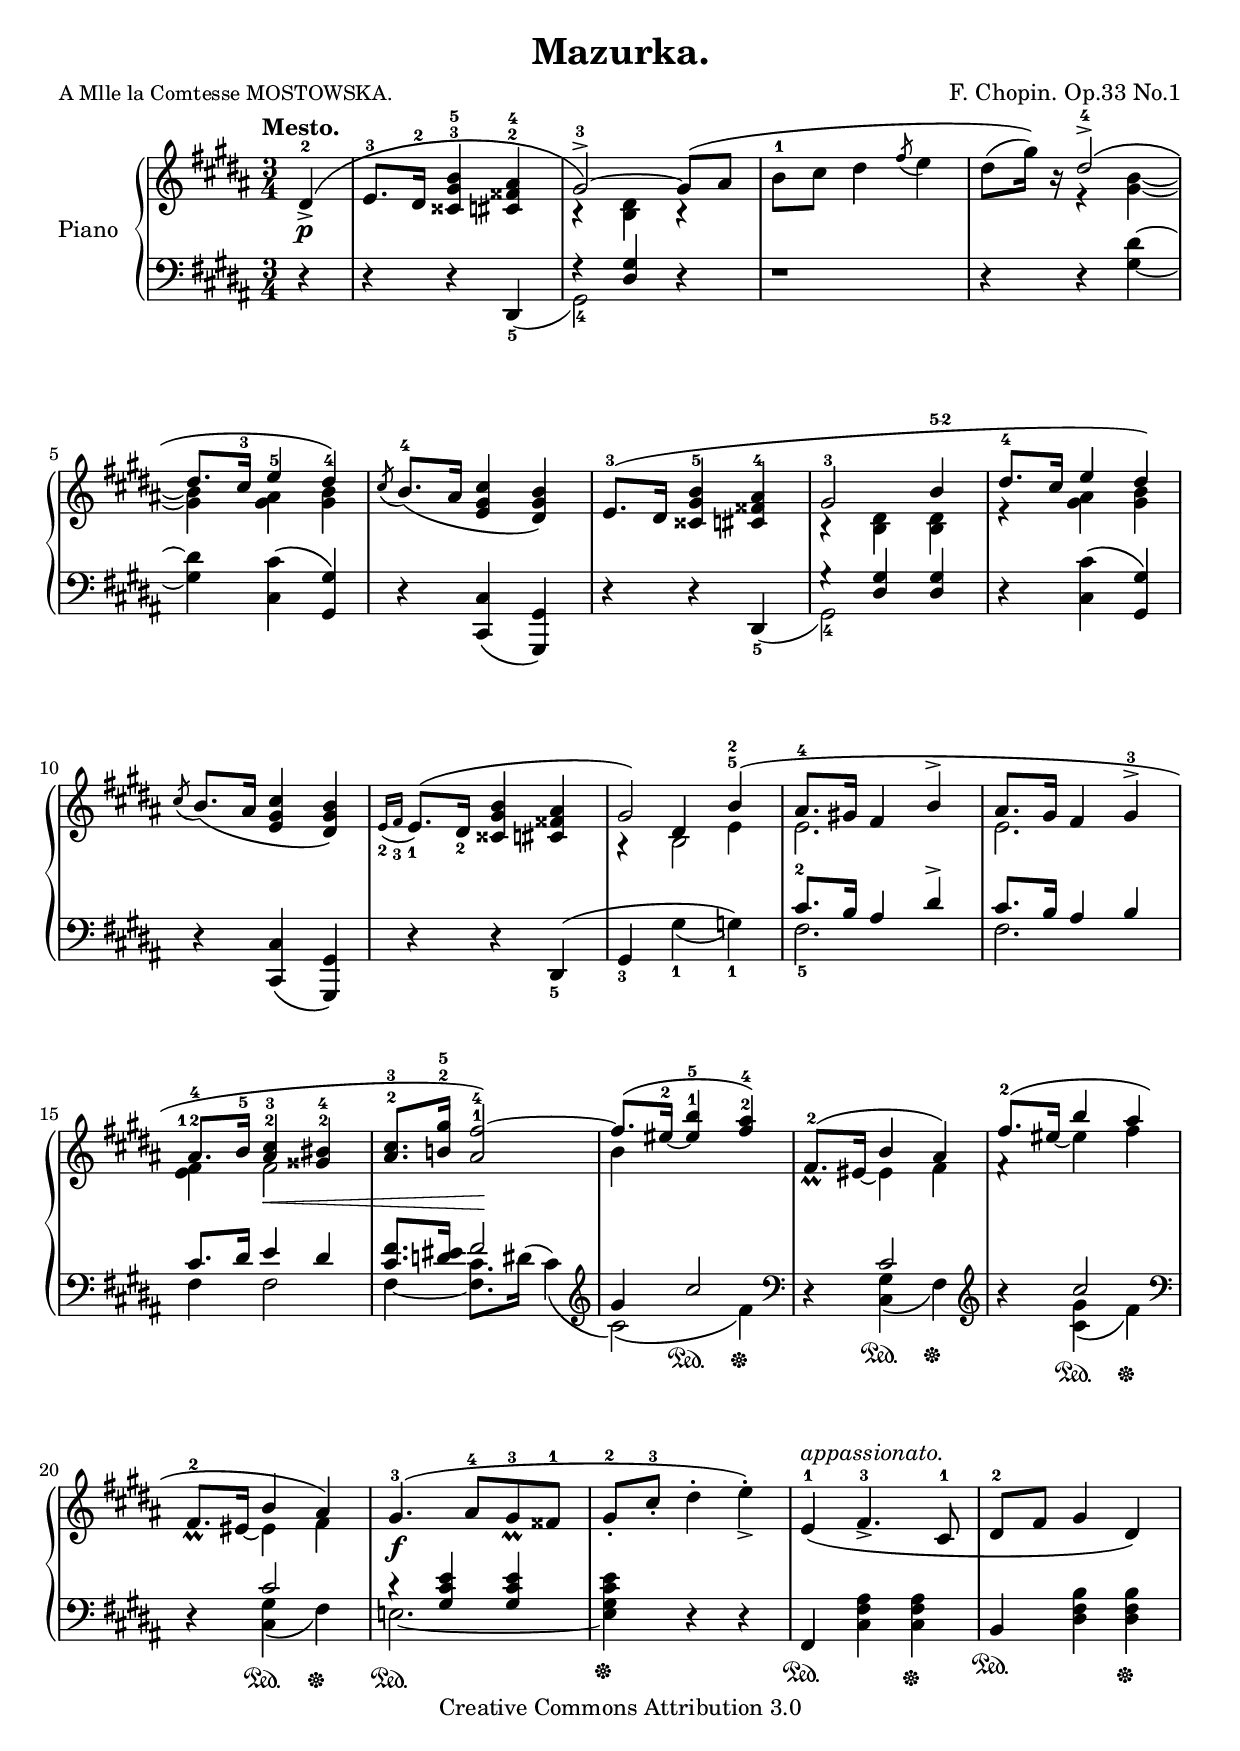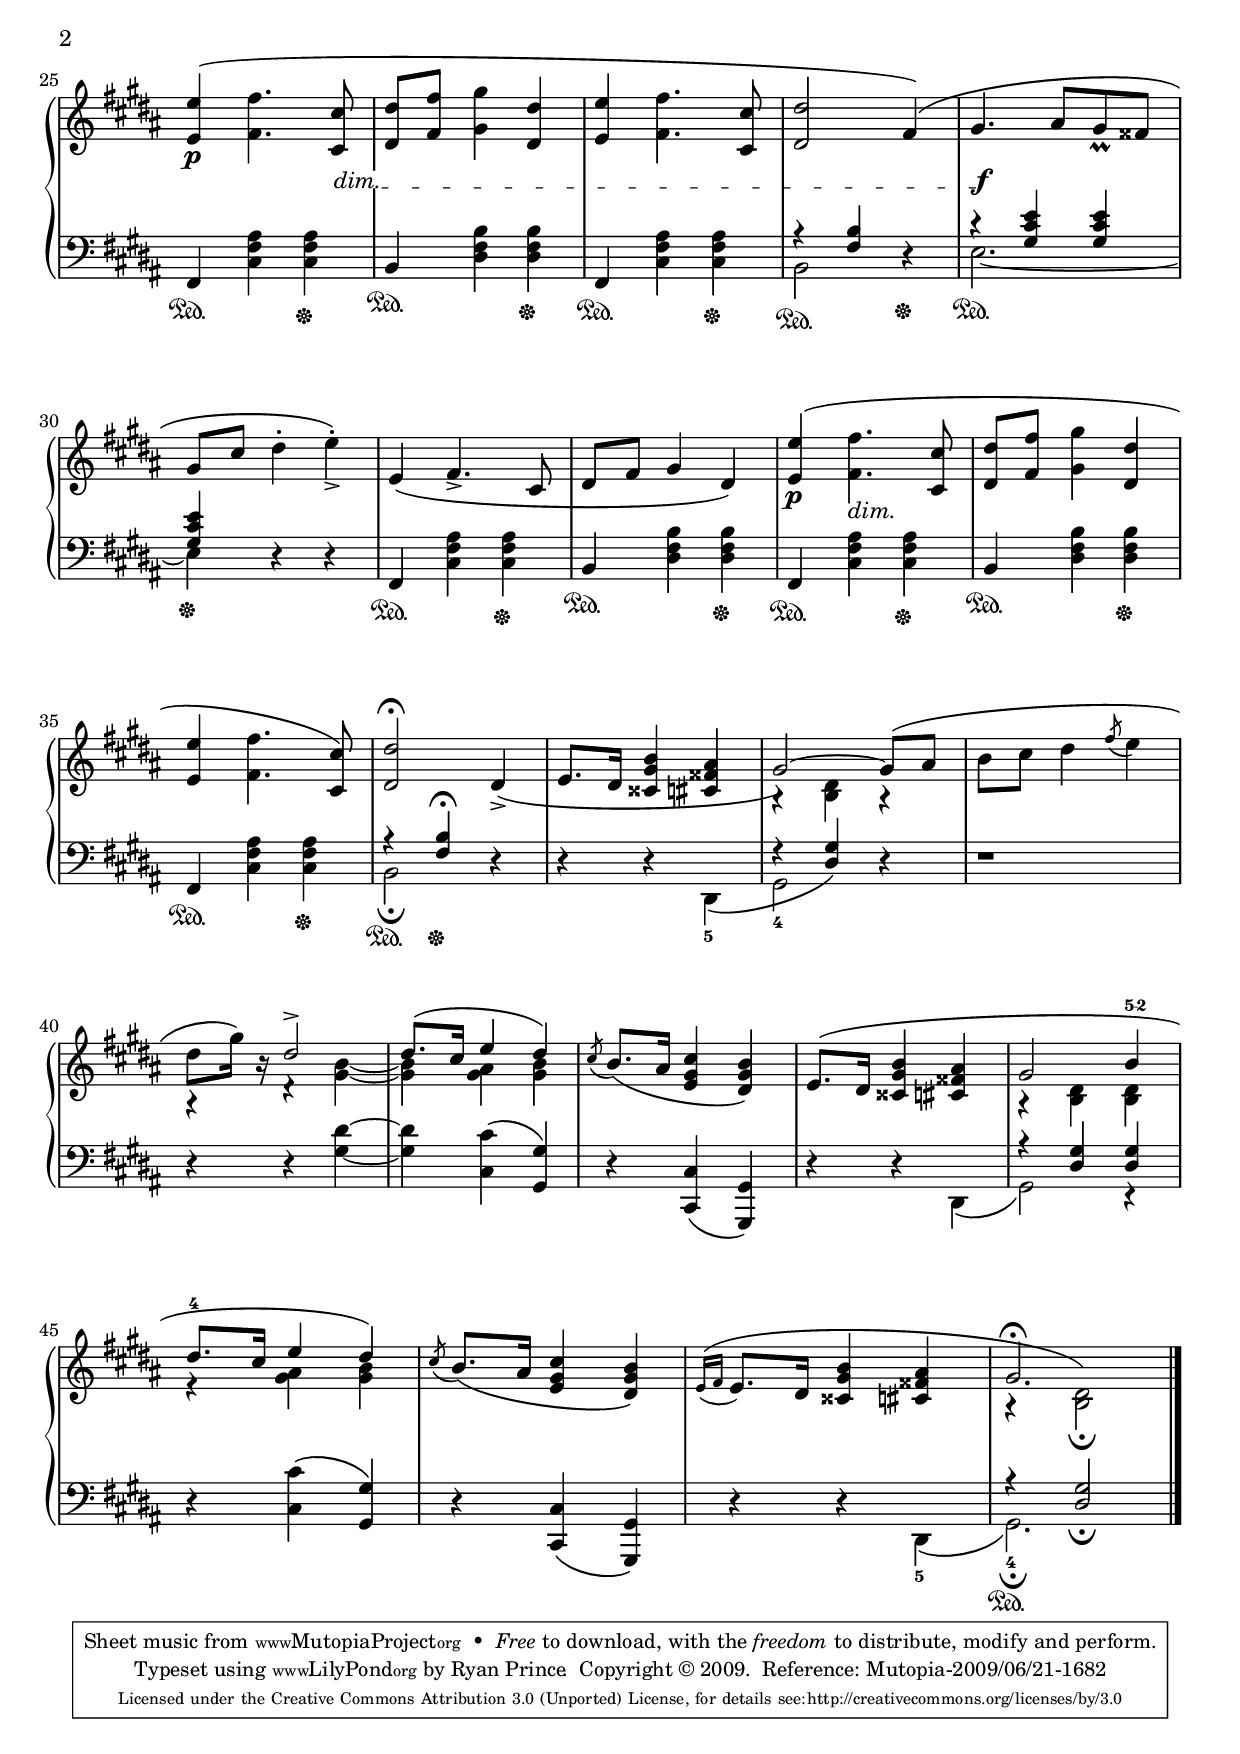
\version "2.12.2"

\header {

  title = "Mazurka."
  composer = "F. Chopin. Op.33 No.1"
  poet = \markup { \small "A Mlle la Comtesse MOSTOWSKA." } % this is actually the dedication

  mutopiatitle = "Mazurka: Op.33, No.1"
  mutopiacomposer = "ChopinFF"
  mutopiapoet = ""
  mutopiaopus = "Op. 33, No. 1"
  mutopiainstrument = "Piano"
  date = "1837-1838"
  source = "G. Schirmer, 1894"
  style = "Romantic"
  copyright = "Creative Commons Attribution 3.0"
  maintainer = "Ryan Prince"
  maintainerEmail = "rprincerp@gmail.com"
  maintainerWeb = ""
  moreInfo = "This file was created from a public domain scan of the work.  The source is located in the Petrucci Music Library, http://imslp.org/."

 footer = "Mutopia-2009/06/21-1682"
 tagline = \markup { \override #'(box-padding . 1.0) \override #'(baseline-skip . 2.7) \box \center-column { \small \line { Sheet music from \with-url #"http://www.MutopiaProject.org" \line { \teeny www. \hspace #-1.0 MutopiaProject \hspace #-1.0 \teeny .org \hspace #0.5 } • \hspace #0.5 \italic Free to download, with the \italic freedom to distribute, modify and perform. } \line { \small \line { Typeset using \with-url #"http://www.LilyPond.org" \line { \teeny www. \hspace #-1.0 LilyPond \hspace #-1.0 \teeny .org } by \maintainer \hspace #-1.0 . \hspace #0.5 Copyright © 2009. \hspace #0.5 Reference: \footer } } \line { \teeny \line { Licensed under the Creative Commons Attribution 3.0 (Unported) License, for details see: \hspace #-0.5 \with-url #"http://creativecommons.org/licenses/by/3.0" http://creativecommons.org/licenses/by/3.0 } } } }
}

su = \stemUp
sd = \stemDown
nb = \noBreak
bk = \break

\score {

\new PianoStaff <<
  \set PianoStaff.instrumentName = "Piano"
  \set PianoStaff.connectArpeggios = ##t
  \new Staff = "up" \relative c' << { \time 3/4 \key gis \minor \clef treble

    \partial 4*1 \su \once \override TextScript #'extra-offset = #'(-3.5 . 0.0)
        dis^\markup { \bold "Mesto." }_>_\p^2^\(					\nb	| % 0
    e8.^3[ dis16^2] <cisis gis'^3 b^5>4 <cis fisis^2 ais^4>				\nb	| % 1
    gis'2^3^>\)^~ gis8^\([ ais]								\nb	| % 2
    \sd b^1[ cis] dis4 \su \slurDown \acciaccatura fis8 \slurNeutral \sd e4		\nb	| % 3
    dis8^( gis16)\)] b,\rest  \su dis2^4^>^\(				\noPageBreak	\bk	| % 4
    dis8.[ cis16^3] e4^5 dis^4\)							\nb	| % 5
    \acciaccatura cis8 b8.^4_\([ ais16] <e gis cis>4 <dis gis b>\)			\nb	| % 6
    e8.^3^\([ dis16] <cisis gis' b>4^5 <cis fisis ais>^4				\nb	| % 7
    gis'2^3 b4^\markup { \finger "5-2" }						\nb	| % 8
    dis8.^4[ cis16] e4 dis\)						\noPageBreak	\bk	| % 9
    \acciaccatura cis8 b8._\([ ais16] <e gis cis>4 <dis gis b>\)			\nb	| % 10
    \grace { e16_(_\markup { \finger "2" }[ fis_\markup { \finger "3" }] }
        e8.)_\markup { \finger "1" } ^\([ dis16_\markup { \finger "2" }]
        <cisis gis' b>4 <cis fisis ais>	\nb						\nb	| % 11
    gis'2*1/2\) dis4 b'^\markup { \finger "5" }^\(					\nb	| % 12
    ais8.^4[ gis!16] fis4 b^>								\nb	| % 13
    ais8.[ gis16] fis4 gis^3^>						\noPageBreak	\bk	| % 14
    ais8.^4[ b16^5] <ais^2 cis^3>4_\< <gisis^2 bis^4>					\nb	| % 15
    <ais^2 cis^3>8.[ <b! gis'>16^2^5] <ais^1 fis'^4^~>2\!\)				\nb	| % 16
    fis'8.^\([ eis16^2_~] <eis^1 b'^5>4 <fis^2 ais^4>\)					\nb	| % 17
    fis,8.^\(_\prall^2[ eis16_~] \sd eis4 \su ais\)					\nb	| % 18
    fis'8.^\(^2[ eis16_~] \sd eis4 \su ais				\noPageBreak    \bk	| % 19
    fis,8.^\(_\prall^2[ eis16_~] \sd eis4 \su ais\)					\nb	| % 20
    gis4._\f^3^\( ais8^4[ gis_\prall^3 fisis^1]						\nb	| % 21
    gis_.^2[ cis_.^3] \sd dis4^. e^._>\)						\nb	| % 22
    \su e,^1^\markup { \italic "appassionato." }_\( fis4.^3_> cis8^1			\nb	| % 23
    dis^2[ fis] gis4 dis\)							\pageBreak	| % 24

    <e e'>_\p^\( \sd <fis fis'>4. \su \override
        TextSpanner #'bound-details #'left #'text = \markup { \whiteout \italic "dim." }
        \override TextSpanner #'(bound-details right text) = \markup { \dynamic "f" }
        \override TextSpanner #'dash-fraction = #0.2
        \textSpannerDown <cis cis'>8\startTextSpan					\nb	| % 25
    <dis dis'>8[ <fis fis'>] \sd <gis gis'>4 \su <dis dis'>				\nb	| % 26
    <e e'>4 \sd <fis fis'>4. \su <cis cis'>8						\nb	| % 27
    <dis dis'>2 fis4\)^\(								\nb	| % 28
    gis4.\stopTextSpan ais8[ gis_\prall fisis]				\noPageBreak	\bk	| % 29
    gis[ cis] \sd dis4^. e^._>\)							\nb	| % 30
    \su e,_\( fis4._> cis8								\nb	| % 31
    dis[ fis] gis4 dis\)								\nb	| % 32
    <e e'>_\p^\( \sd <fis fis'>4._\markup { \italic "dim." } \su <cis cis'>8		\nb	| % 33
    <dis dis'>8[ <fis fis'>] \sd <gis gis'>4 \su <dis dis'>		\noPageBreak	\bk	| % 34
    <e e'>4 \sd <fis fis'>4. \su <cis cis'>8\)						\nb	| % 35
    <dis dis'>2^\fermata dis4_>_\(							\nb	| % 36
    e8.[ dis16] <cisis gis' b>4 <cis fisis ais>						\nb	| % 37
    gis'2\)^~ gis8^\([ ais]								\nb	| % 38
    \sd b[ cis] dis4 \su \slurDown \acciaccatura fis8 \slurNeutral \sd e4 \noPageBreak	\bk	| % 39
    dis8[ gis16\)] b,\rest \su dis2^>							\nb	| % 40
    dis8.^\([ cis16] e4 dis\)								\nb	| % 41
    \acciaccatura cis8 b8._\([ ais16] <e gis cis>4 <dis gis b>\)			\nb	| % 42
    e8.^\([ dis16] <cisis gis' b>4 <cis fisis ais>					\nb	| % 43
    gis'2 b4^\markup { \finger "5-2" }					\noPageBreak	\bk	| % 44
    dis8.^4^\([ cis16] e4 dis\)								\nb	| % 45
    \acciaccatura cis8 b8._\([ ais16] <e gis cis>4 <dis gis b>\)			\nb	| % 46
    \grace { e16^\(_([ fis] } e8.)[ dis16] <cisis gis' b>4 <cis fisis ais>		\nb	| % 47
    a4\rest \sd <b dis>2_\fermata\)							\nb\bar"|." % 48

  } \\ \relative c' {

    s4												| % 0
    s2.												| % 1
    \sd b4\rest <b dis> b\rest									| % 2
    s2.												| % 3
    s4 e\rest <gis_~ b_~>									| % 4
    <gis b> <gis ais> <gis b>									| % 5
    s2.												| % 6
    s												| % 7
    b,4\rest <b dis> <b dis>									| % 8
    e\rest <gis ais> <gis b>									| % 9
    s2.												| % 10
    s												| % 11
    a,4\rest b2*1/2 e4^\markup { \finger "2" }							| % 12
    e2.												| % 13
    e2.												| % 14
    <e^1 fis^2>4  fis2										| % 15
    s2.												| % 16
    b4 s2											| % 17
    s4 \su b \sd fis										| % 18
    f4\rest \su b'\sd fis									| % 19
    s4 \su b,\sd fis										| % 20
    s2.												| % 21
    s												| % 22
    s												| % 23
    s												| % 24

    s2.												| % 25
    s												| % 26
    s												| % 27
    s												| % 28
    s												| % 29
    s												| % 30
    s												| % 31
    s												| % 32
    s												| % 33
    s												| % 34
    s												| % 35
    s												| % 36
    s2.												| % 37
    a,4\rest <b dis> a\rest									| % 38
    s2.												| % 39
    a4\rest d\rest <gis_~ b_~>									| % 40
    <gis b> <gis ais> <gis b>									| % 41
    s2.												| % 42
    s												| % 43
    a,4\rest <b dis> <b dis>									| % 44
    e\rest <gis ais> <gis b>									| % 45
    s2.												| % 46
    s												| % 47
    \su gis2.^\fermata										| % 48

  } >>


  \new Staff = "down" \relative c << { \time 3/4 \key gis \minor \clef bass

    d4\rest											| % 0
    d\rest d\rest s										| % 1
    f\rest \su <dis gis> d\rest									| % 2
    d1*3/4\rest											| % 3
    d4\rest d\rest \sd <gis_~ dis'^~>								| % 4
    <gis dis'> <cis, cis'>4^\( \su <gis gis'>\)							| % 5
    d'\rest <cis, cis'>_\( <gis gis'>\)								| % 6
    d''\rest d\rest s										| % 7
    g\rest <dis gis> <dis gis>									| % 8
    d\rest \sd <cis cis'>^\( \su <gis gis'>\)							| % 9
    d'\rest <cis, cis'>_\( <gis gis'>\)								| % 10
    d''\rest d\rest dis,_\markup { \finger "5" } ^\(						| % 11
    gis_\markup { \finger "3" } \sd gis'_\markup { \finger "1" }_( g_\markup { \finger "1" } )\)| % 12
    \su cis8.^\markup { \finger "2" } [ b16] ais4 dis^>						| % 13
    cis8.[ b16] ais4 b										| % 14
    cis8.[ dis16] e4 dis									| % 15
    <cis fis>8.[ <d eis>16] fis2 \clef treble							| % 16
    gis4 cis2 \clef bass									| % 17
    d,,4\rest cis'2 \clef treble								| % 18
    b'4\rest cis2 \clef bass									| % 19
    d,,4\rest cis'2										| % 20
    c4\rest <gis cis e> <gis cis e>								| % 21
    s4 d\rest d\rest										| % 22
    fis,4 \sd <cis' fis ais> <cis fis ais>							| % 23
    \su b \sd <dis fis b> <dis fis b>								| % 24

    \su fis,\sustainOn \sd <cis' fis ais> <cis fis ais>\sustainOff				| % 25
    \su b\sustainOn \sd <dis fis b> <dis fis b>\sustainOff					| % 26
    \su fis,\sustainOn \sd <cis' fis ais> <cis fis ais>\sustainOff				| % 27
    a'\rest\sustainOn \su <fis b> d\rest\sustainOff						| % 28
    c'\rest\sustainOn <gis cis e> <gis cis e>							| % 29
    <gis cis e>\sustainOff d\rest d\rest							| % 30
    fis,\sustainOn \sd <cis' fis ais> <cis fis ais>\sustainOff					| % 31
    \su b\sustainOn \sd <dis fis b> <dis fis b> \sustainOff					| % 32
    \su fis,\sustainOn \sd <cis' fis ais> <cis fis ais>\sustainOff				| % 33
    \su b\sustainOn \sd <dis fis b> <dis fis b>\sustainOff					| % 34
    \su fis,\sustainOn \sd <cis' fis ais> <cis fis ais>\sustainOff				| % 35
    a'\rest\sustainOn \su <fis b>^\fermata\sustainOff d\rest					| % 36
    d\rest d\rest s										| % 37
    \sd gis,2_\markup { \finger "4" } d'4\rest							| % 38
    d1*3/4\rest											| % 39
    d4\rest d\rest <gis_~ dis'^~>								| % 40
    <gis dis'> <cis, cis'>^\( \su <gis gis'>\)							| % 41
    d'\rest <cis, cis'>_\( <gis gis'>\)								| % 42
    d''\rest d\rest s										| % 43
    a'\rest <dis, gis> <dis gis>								| % 44
    d\rest \sd <cis cis'>^\( \su <gis gis'>\)							| % 45
    d'\rest <cis, cis'>_\( <gis gis'>\)								| % 46
    d''\rest d\rest s										| % 47
    a'\rest <dis, gis>2_\fermata								| % 48

  } \\ \relative c, {

    s4												| % 0
    s2 \su dis4_5_(										| % 1
    \sd gis2_4) s4										| % 2
    s2.												| % 3
    s												| % 4
    s												| % 5
    s												| % 6
    s2 \su dis4_5_(										| % 7
    \sd gis2_4) s4										| % 8
    s2.												| % 9
    s												| % 10
    s												| % 11
    s												| % 12
    fis'2._5											| % 13
    fis2.											| % 14
    fis4 fis2											| % 15
    fis4_~ <fis cis'>8.[ dis'!16^(] cis4_\()							| % 16
    cis2*1/2_\)_\( s4\sustainOn fis4\sustainOff\)						| % 17
    s4 <cis, gis'>_\(\sustainOn fis\sustainOff\)						| % 18
    s <cis' gis'>_\(\sustainOn fis\sustainOff\)							| % 19
    s <cis, gis'>4\sustainOn_\( fis\sustainOff\)						| % 20
    e!2.\sustainOn_~										| % 21
    <e gis cis e>4\sustainOff s2								| % 22
    s4\sustainOn s s\sustainOff									| % 23
    s\sustainOn s s\sustainOff									| % 24

    s2.												| % 25
    s												| % 26
    s												| % 27
    b2 s4											| % 28
    e2._~											| % 29
    e4 s s											| % 30
    s2.												| % 31
    s												| % 32
    s												| % 33
    s												| % 34
    s												| % 35
    b2_\fermata s4										| % 36
    s2 dis,4_\markup { \finger "5" }_\(								| % 37
    f'4\rest \su <dis gis>\) s									| % 38
    s2.												| % 39
    s												| % 40
    s												| % 41
    s												| % 42
    s4 s \sd dis,_\(										| % 43
    gis2_\) e4\rest										| % 44
    s2.												| % 45
    s												| % 46
    s2 dis4_\markup { \finger "5" }_\(								| % 47
    gis2.\)_\markup { \finger "4" }_\fermata_\sustainOn						| % 48

  } >>

>>

\layout { }

\midi { }

}
